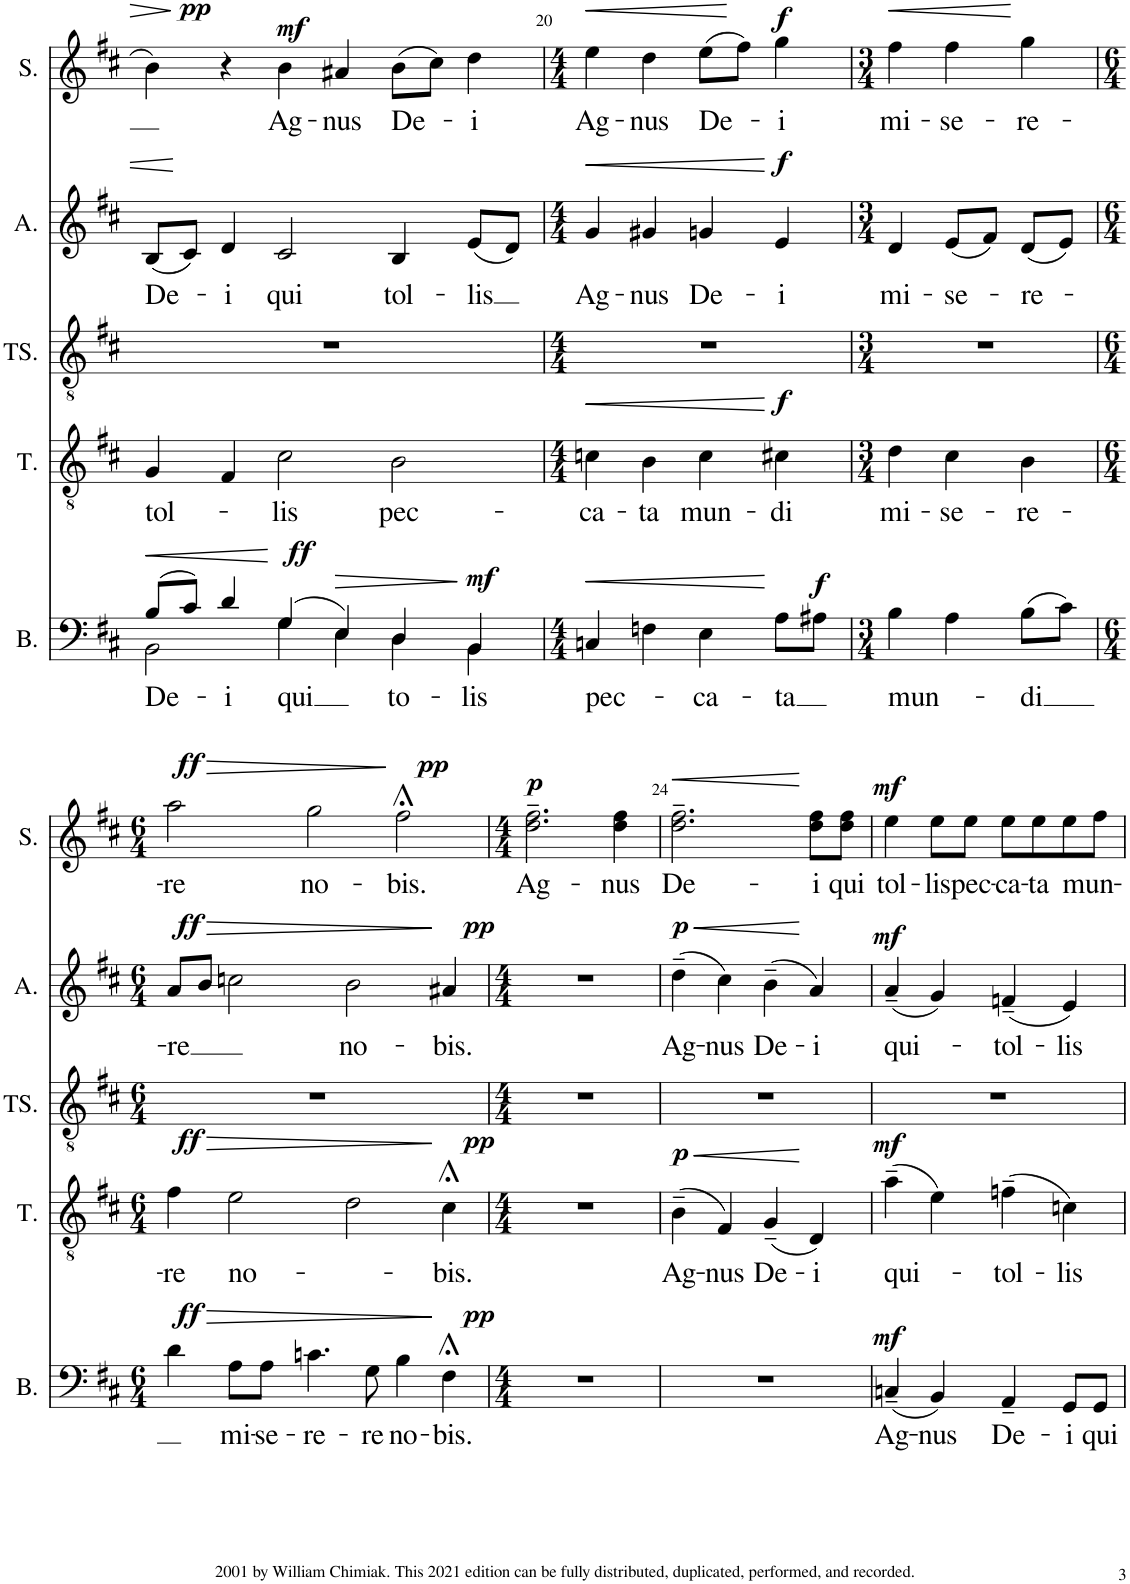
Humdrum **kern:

**kern	**text	**dynam	**kern	**text	**dynam	**kern	**kern	**text	**dynam	**kern	**text	**dynam
*part5	*part5	*part5	*part4	*part4	*part4	*part3	*part2	*part2	*part2	*part1	*part1	*part1
*staff5	*staff5	*staff5	*staff4	*staff4	*staff4	*staff3	*staff2	*staff2	*staff2	*staff1	*staff1	*staff1
*I"Bass	*	*	*I"Tenor	*	*	*I"Tenor Solo	*I"Alto	*	*	*I"Soprano	*	*
*I'B.	*	*	*I'T.	*	*	*I'TS.	*I'A.	*	*	*I'S.	*	*
!!LO:PB:g=z
*clefF4	*	*	*clefGv2	*	*	*clefGv2	*clefG2	*	*	*clefG2	*	*
*k[f#c#]	*	*	*k[f#c#]	*	*	*k[f#c#]	*k[f#c#]	*	*	*k[f#c#]	*	*
*M6/4	*	*	*M6/4	*	*	*M6/4	*M6/4	*	*	*M6/4	*	*
=19	=19	=19	=19	=19	=19	=19	=19	=19	=19	=19	=19	=19
!	!LO:LY:b	!LO:HP:b	!	!LO:LY:b	!	!	!	!LO:LY:b	!	!	!	!
*^	*	*	*	*	*	*	*	*	*	*	*	*
(8B/L	2BB\	De-	<	4G/	tol-	.	1.r	(8B/L	De-	.	4b\	.	.
8c#/J)	.	.	.	.	.	.	.	8c#/J)	.	.	.	.	.
!	!	!LO:LY:b	!	!	!	!	!	!	!LO:LY:b	!	!	!	!LO:DY:a
4d/	.	-i	.	4F#/	.	.	.	4d/	-i	.	4r	.	pp
!	!	!LO:LY:b	!LO:DY:n=1:a	!	!LO:LY:b	!	!	!	!LO:LY:b	!	!	!LO:LY:b	!LO:DY:a
(4G/	4G\	-qui	[ ff	2c#\	-lis	.	.	2c#/	qui	.	4b\	Ag-	mf
!	!	!	!LO:HP:b	!	!	!	!	!	!	!	!	!LO:LY:b	!
4E/)	4E\	.	>	.	.	.	.	.	.	.	4a#X/	-nus	.
!	!	!LO:LY:b	!	!	!LO:LY:b	!	!	!	!LO:LY:b	!	!	!LO:LY:b	!
4D/	4D\	to-	.	2B\	pec-	.	.	4B/	tol-	.	(8b\L	De-	.
.	.	.	.	.	.	.	.	.	.	.	8cc#\J)	.	.
!	!	!LO:LY:b	!LO:DY:n=2:a	!	!	!	!	!	!LO:LY:b	!	!	!LO:LY:b	!
4BB/	4BB\	-lis	] mf	.	.	.	.	(8e/L	-lis	.	4dd\	-i	.
.	.	.	.	.	.	.	.	8d/J)	.	.	.	.	.
*v	*v	*	*	*	*	*	*	*	*	*	*	*	*
=20	=20	=20	=20	=20	=20	=20	=20	=20	=20	=20	=20	=20
*M4/4	*	*	*M4/4	*	*	*M4/4	*M4/4	*	*	*M4/4	*	*
!	!LO:LY:b	!LO:HP:b	!	!LO:LY:b	!LO:HP:b	!	!	!LO:LY:b	!LO:HP:b	!	!LO:LY:b	!LO:HP:b
4Cn/	pec-	<	4cn\	-ca-	<	1r	4g/	Ag-	<	4ee\	Ag-	<
!	!	!	!	!LO:LY:b	!	!	!	!LO:LY:b	!	!	!LO:LY:b	!
4Fn\	.	.	4B\	-ta	.	.	4g#X/	-nus	.	4dd\	-nus	.
!	!LO:LY:b	!	!	!LO:LY:b	!	!	!	!LO:LY:b	!	!	!LO:LY:b	!
4E\	-ca-	.	4c\	mun-	.	.	4gn/	De-	.	(8ee\L	De-	.
.	.	.	.	.	.	.	.	.	.	8ff#\J)	.	[
!	!LO:LY:b	!	!	!LO:LY:b	!LO:DY:n=1:a	!	!	!LO:LY:b	!LO:DY:n=1:a	!	!LO:LY:b	!LO:DY:a
8A\L	-ta	[	4c#X\	-di	[ f	.	4e/	-i	[ f	4gg\	-i	f
!	!	!LO:DY:a	!	!	!	!	!	!	!	!	!	!
8A#X\J	.	f	.	.	.	.	.	.	.	.	.	.
=21	=21	=21	=21	=21	=21	=21	=21	=21	=21	=21	=21	=21
*M3/4	*	*	*M3/4	*	*	*M3/4	*M3/4	*	*	*M3/4	*	*
!	!LO:LY:b	!	!	!LO:LY:b	!	!	!	!LO:LY:b	!	!	!LO:LY:b	!LO:HP:b
4B\	mun-	.	4d\	mi-	.	2.r	4d/	mi-	.	4ff#\	mi-	<
!	!	!	!	!LO:LY:b	!	!	!	!LO:LY:b	!	!	!LO:LY:b	!
4A\	.	.	4c#\	-se-	.	.	(8e/L	-se-	.	4ff#\	-se-	.
.	.	.	.	.	.	.	8f#/J)	.	.	.	.	.
!	!LO:LY:b	!	!	!LO:LY:b	!	!	!	!LO:LY:b	!	!	!LO:LY:b	!
(8B\L	-di	.	4B\	-re-	.	.	(8d/L	-re-	.	4gg\	-re-	[
8c#\J)	.	.	.	.	.	.	8e/J)	.	.	.	.	.
!!LO:LB:g=z
=22	=22	=22	=22	=22	=22	=22	=22	=22	=22	=22	=22	=22
*M6/4	*	*	*M6/4	*	*	*M6/4	*M6/4	*	*	*M6/4	*	*
!	!	!LO:HP:b	!	!LO:LY:b	!LO:HP:b	!	!	!LO:LY:b	!LO:HP:b	!	!LO:LY:b	!LO:HP:b
!	!	!LO:DY:n=1:a	!	!	!LO:DY:n=1:a	!	!	!	!LO:DY:n=1:a	!	!	!LO:DY:n=1:a
4d\	.	> ff	4f#\	-re	> ff	1.r	8a/L	-re	> ff	2aa\	-re	> ff
.	.	.	.	.	.	.	8b/J	.	.	.	.	.
!	!LO:LY:b	!	!	!LO:LY:b	!	!	!	!	!	!	!	!
8A\L	mi-	.	2e\	no-	.	.	2ccn\	.	.	.	.	.
!	!LO:LY:b	!	!	!	!	!	!	!	!	!	!	!
8A\J	-se-	.	.	.	.	.	.	.	.	.	.	.
!	!LO:LY:b	!	!	!	!	!	!	!	!	!	!LO:LY:b	!
4.cn\	-re-	.	.	.	.	.	.	.	.	2gg\	no-	.
!	!	!	!	!	!	!	!	!LO:LY:b	!	!	!	!
.	.	.	2d\	.	.	.	2b\	no-	.	.	.	.
!	!LO:LY:b	!	!	!	!	!	!	!	!	!	!	!
8G\	-re	.	.	.	.	.	.	.	.	.	.	.
!	!LO:LY:b	!	!	!	!	!	!	!	!	!	!LO:LY:b	!LO:DY:n=2:a
4B\	no-	.	.	.	.	.	.	.	.	2ff#;<\	-bis.	] pp
!	!LO:LY:b	!LO:DY:n=2:a	!	!LO:LY:b	!LO:DY:n=2:a	!	!	!LO:LY:b	!LO:DY:n=2:a	!	!	!
4F#;<\	-bis.	] pp	4c#;<\	-bis.	] pp	.	4a#X/	-bis.	] pp	.	.	.
=23	=23	=23	=23	=23	=23	=23	=23	=23	=23	=23	=23	=23
*M4/4	*	*	*M4/4	*	*	*M4/4	*M4/4	*	*	*M4/4	*	*
!	!	!	!	!	!	!	!	!	!	!	!LO:LY:b	!LO:DY:a
1r	.	.	1r	.	.	1r	1r	.	.	2.dd\~ 2.ff#\~	Ag-	p
!	!	!	!	!	!	!	!	!	!	!	!LO:LY:b	!
.	.	.	.	.	.	.	.	.	.	4dd\ 4ff#\	-nus	.
=24	=24	=24	=24	=24	=24	=24	=24	=24	=24	=24	=24	=24
!	!	!	!	!LO:LY:b	!LO:HP:b	!	!	!LO:LY:b	!LO:HP:b	!	!LO:LY:b	!LO:HP:b
!	!	!	!	!	!LO:DY:n=1:a	!	!	!	!LO:DY:n=1:a	!	!	!
1r	.	.	(4B~\	Ag-	< p	1r	(4dd~\	Ag-	< p	2.dd\~ 2.ff#\~	De-	<
!	!	!	!	!LO:LY:b	!	!	!	!LO:LY:b	!	!	!	!
.	.	.	4F#/)	-nus	.	.	4cc#\)	-nus	.	.	.	.
!	!	!	!	!LO:LY:b	!	!	!	!LO:LY:b	!	!	!	!
.	.	.	(4G~/	De-	.	.	(4b~\	De-	.	.	.	.
!	!	!	!	!LO:LY:b	!	!	!	!LO:LY:b	!	!	!LO:LY:b	!
.	.	.	4D/)	-i	[	.	4a/)	-i	[	8dd\ 8ff#\L	-i	[
!	!	!	!	!	!	!	!	!	!	!	!LO:LY:b	!
.	.	.	.	.	.	.	.	.	.	8dd\ 8ff#\J	qui	.
=25	=25	=25	=25	=25	=25	=25	=25	=25	=25	=25	=25	=25
!	!LO:LY:b	!LO:DY:a	!	!LO:LY:b	!LO:DY:a	!	!	!LO:LY:b	!LO:DY:a	!	!LO:LY:b	!LO:DY:a
(4Cn~/	Ag-	mf	(4a~\	qui-	mf	1r	(4a~/	qui-	mf	4ee\	tol-	mf
!	!LO:LY:b	!	!	!	!	!	!	!	!	!	!LO:LY:b	!
4BB/)	-nus	.	4e\)	.	.	.	4g/)	.	.	8ee\L	-lis	.
!	!	!	!	!	!	!	!	!	!	!	!LO:LY:b	!
.	.	.	.	.	.	.	.	.	.	8ee\J	pec-	.
!	!LO:LY:b	!	!	!LO:LY:b	!	!	!	!LO:LY:b	!	!	!LO:LY:b	!
4AA~/	De-	.	(4fn~\	-tol-	.	.	(4fn~/	-tol-	.	8ee\L	-ca-	.
!	!	!	!	!	!	!	!	!	!	!	!LO:LY:b	!
.	.	.	.	.	.	.	.	.	.	8ee\	-ta	.
!	!LO:LY:b	!	!	!LO:LY:b	!	!	!	!LO:LY:b	!	!	!LO:LY:b	!
8GG/L	-i	.	4cn\)	-lis	.	.	4e/)	-lis	.	8ee\	mun-	.
!	!LO:LY:b	!	!	!	!	!	!	!	!	!	!	!
8GG/J	qui	.	.	.	.	.	.	.	.	8ff#\J	.	.
=	=	=	=	=	=	=	=	=	=	=	=	=
*-	*-	*-	*-	*-	*-	*-	*-	*-	*-	*-	*-	*-
